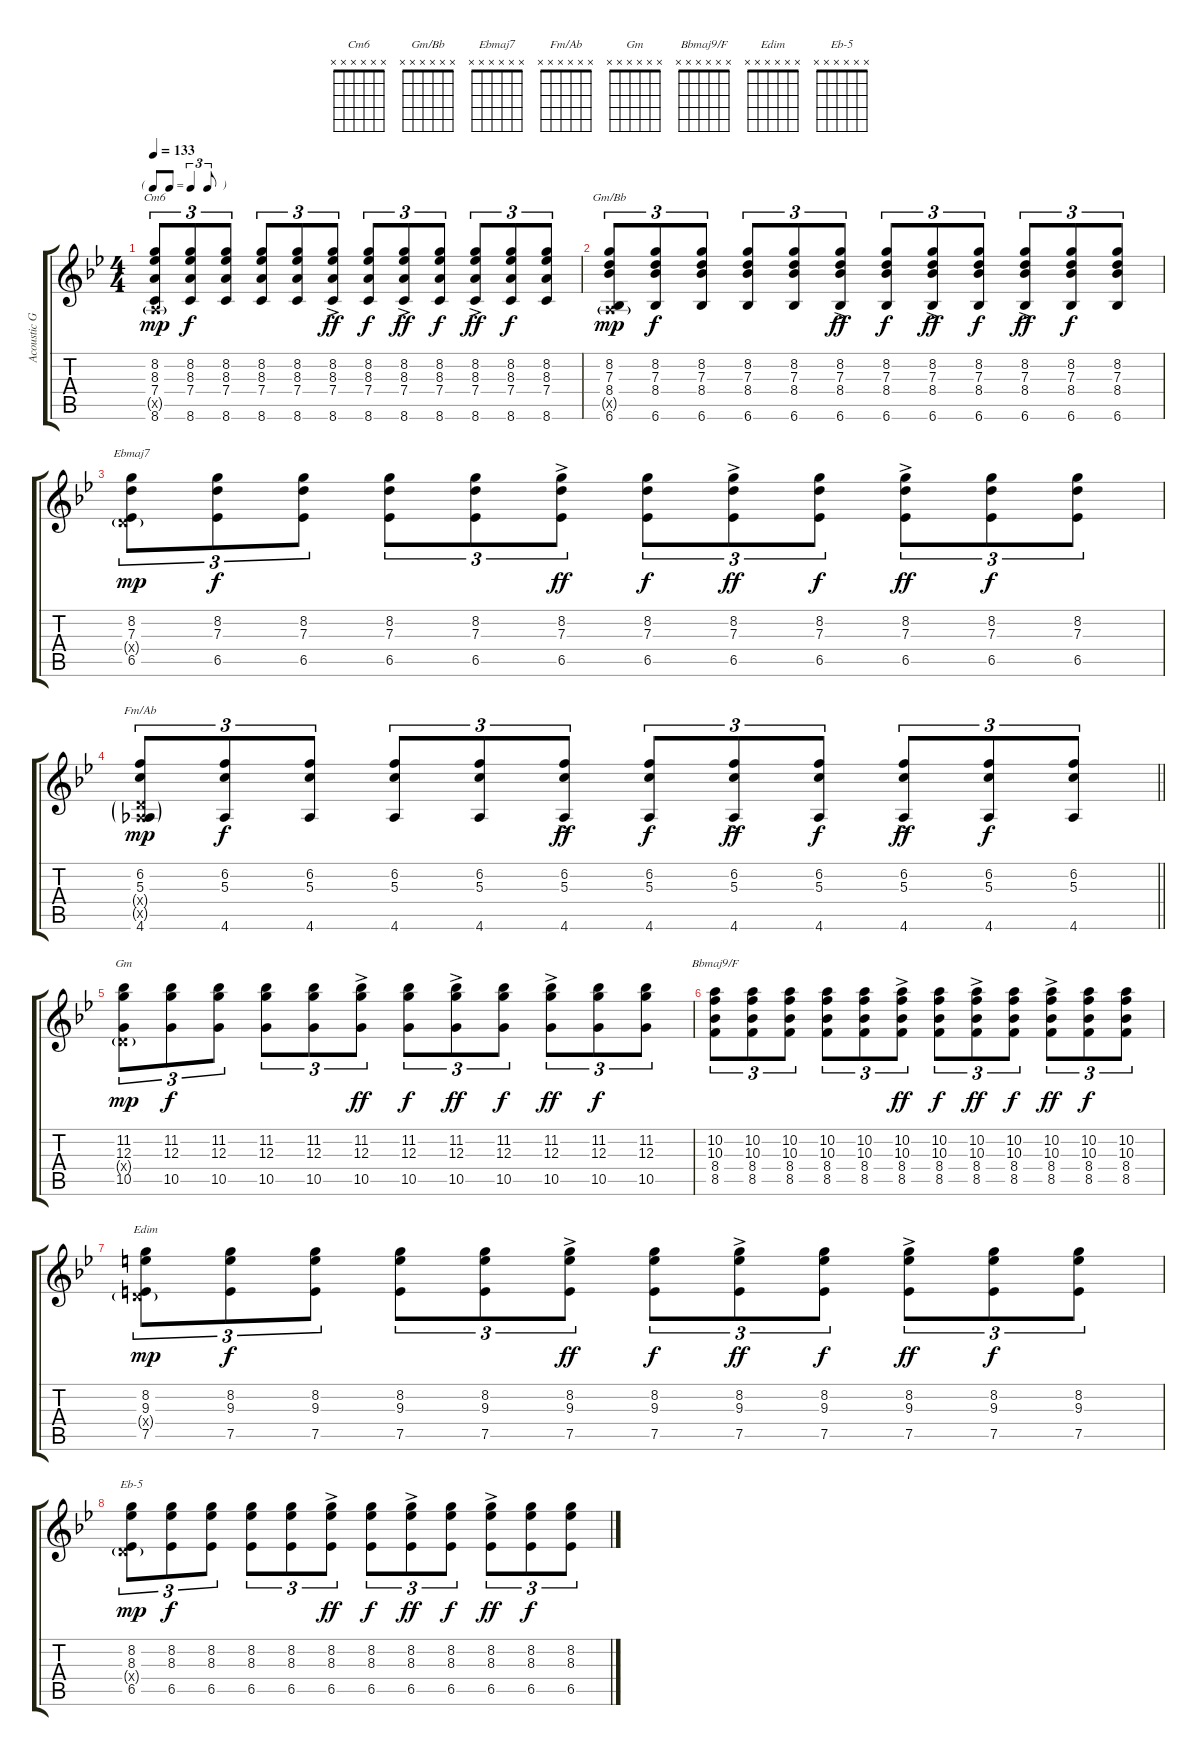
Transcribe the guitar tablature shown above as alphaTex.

\track ("Acoustic Guitar" "Acoustic G") {instrument acousticguitarsteel}
\staff {score tabs}
\tuning (E4 B3 G3 D3 A2 E2) {hide}
\chord ("Cm6" x x x x x x)
\chord ("Gm/Bb" x x x x x x)
\chord ("Ebmaj7" x x x x x x)
\chord ("Fm/Ab" x x x x x x)
\chord ("Gm" x x x x x x)
\chord ("Bbmaj9/F" x x x x x x)
\chord ("Edim" x x x x x x)
\chord ("Eb-5" x x x x x x)
\ts (4 4)
\tf triplet8th
\tempo 133
\clef g2
\ks gminor
(8.2 8.3 7.4 0.5{g x} 8.6).8{tu (3 2) ch "Cm6" dy mp} (8.2 8.3 7.4 8.6).8{tu (3 2) dy f} (8.2 8.3 7.4 8.6).8{tu (3 2)} (8.2 8.3 7.4 8.6).8{tu (3 2)} (8.2 8.3 7.4 8.6).8{tu (3 2)} (8.2{ac} 8.3{ac} 7.4{ac} 8.6{ac}).8{tu (3 2) dy ff} (8.2 8.3 7.4 8.6).8{tu (3 2) dy f} (8.2{ac} 8.3{ac} 7.4{ac} 8.6{ac}).8{tu (3 2) dy ff} (8.2 8.3 7.4 8.6).8{tu (3 2) dy f} (8.2{ac} 8.3{ac} 7.4{ac} 8.6{ac}).8{tu (3 2) dy ff} (8.2 8.3 7.4 8.6).8{tu (3 2) dy f} (8.2 8.3 7.4 8.6).8{tu (3 2)} |
(8.2 7.3 8.4 0.5{g x} 6.6).8{tu (3 2) ch "Gm/Bb" dy mp} (8.2 7.3 8.4 6.6).8{tu (3 2) dy f} (8.2 7.3 8.4 6.6).8{tu (3 2)} (8.2 7.3 8.4 6.6).8{tu (3 2)} (8.2 7.3 8.4 6.6).8{tu (3 2)} (8.2{ac} 7.3{ac} 8.4{ac} 6.6{ac}).8{tu (3 2) dy ff} (8.2 7.3 8.4 6.6).8{tu (3 2) dy f} (8.2{ac} 7.3{ac} 8.4{ac} 6.6{ac}).8{tu (3 2) dy ff} (8.2 7.3 8.4 6.6).8{tu (3 2) dy f} (8.2{ac} 7.3{ac} 8.4{ac} 6.6{ac}).8{tu (3 2) dy ff} (8.2 7.3 8.4 6.6).8{tu (3 2) dy f} (8.2 7.3 8.4 6.6).8{tu (3 2)} |
(8.2 7.3 0.4{g x} 6.5).8{tu (3 2) ch "Ebmaj7" dy mp} (8.2 7.3 6.5).8{tu (3 2) dy f} (8.2 7.3 6.5).8{tu (3 2)} (8.2 7.3 6.5).8{tu (3 2)} (8.2 7.3 6.5).8{tu (3 2)} (8.2{ac} 7.3{ac} 6.5{ac}).8{tu (3 2) dy ff} (8.2 7.3 6.5).8{tu (3 2) dy f} (8.2{ac} 7.3{ac} 6.5{ac}).8{tu (3 2) dy ff} (8.2 7.3 6.5).8{tu (3 2) dy f} (8.2{ac} 7.3{ac} 6.5{ac}).8{tu (3 2) dy ff} (8.2 7.3 6.5).8{tu (3 2) dy f} (8.2 7.3 6.5).8{tu (3 2)} |
\barLineRight lightlight
(6.2 5.3 0.4{g x} 0.5{g x} 4.6).8{tu (3 2) ch "Fm/Ab" dy mp} (6.2 5.3 4.6).8{tu (3 2) dy f} (6.2 5.3 4.6).8{tu (3 2)} (6.2 5.3 4.6).8{tu (3 2)} (6.2 5.3 4.6).8{tu (3 2)} (6.2{ac} 5.3{ac} 4.6{ac}).8{tu (3 2) dy ff} (6.2 5.3 4.6).8{tu (3 2) dy f} (6.2{ac} 5.3{ac} 4.6{ac}).8{tu (3 2) dy ff} (6.2 5.3 4.6).8{tu (3 2) dy f} (6.2{ac} 5.3{ac} 4.6{ac}).8{tu (3 2) dy ff} (6.2 5.3 4.6).8{tu (3 2) dy f} (6.2 5.3 4.6).8{tu (3 2)} |
(11.2 12.3 0.4{g x} 10.5).8{tu (3 2) ch "Gm" dy mp} (11.2 12.3 10.5).8{tu (3 2) dy f} (11.2 12.3 10.5).8{tu (3 2)} (11.2 12.3 10.5).8{tu (3 2)} (11.2 12.3 10.5).8{tu (3 2)} (11.2{ac} 12.3{ac} 10.5{ac}).8{tu (3 2) dy ff} (11.2 12.3 10.5).8{tu (3 2) dy f} (11.2{ac} 12.3{ac} 10.5{ac}).8{tu (3 2) dy ff} (11.2 12.3 10.5).8{tu (3 2) dy f} (11.2{ac} 12.3{ac} 10.5{ac}).8{tu (3 2) dy ff} (11.2 12.3 10.5).8{tu (3 2) dy f} (11.2 12.3 10.5).8{tu (3 2)} |
(10.2 10.3 8.4 8.5).8{tu (3 2) ch "Bbmaj9/F"} (10.2 10.3 8.4 8.5).8{tu (3 2)} (10.2 10.3 8.4 8.5).8{tu (3 2)} (10.2 10.3 8.4 8.5).8{tu (3 2)} (10.2 10.3 8.4 8.5).8{tu (3 2)} (10.2{ac} 10.3{ac} 8.4{ac} 8.5{ac}).8{tu (3 2) dy ff} (10.2 10.3 8.4 8.5).8{tu (3 2) dy f} (10.2{ac} 10.3{ac} 8.4{ac} 8.5{ac}).8{tu (3 2) dy ff} (10.2 10.3 8.4 8.5).8{tu (3 2) dy f} (10.2{ac} 10.3{ac} 8.4{ac} 8.5{ac}).8{tu (3 2) dy ff} (10.2 10.3 8.4 8.5).8{tu (3 2) dy f} (10.2 10.3 8.4 8.5).8{tu (3 2)} |
(8.2 9.3 0.4{g x} 7.5).8{tu (3 2) ch "Edim" dy mp} (8.2 9.3 7.5).8{tu (3 2) dy f} (8.2 9.3 7.5).8{tu (3 2)} (8.2 9.3 7.5).8{tu (3 2)} (8.2 9.3 7.5).8{tu (3 2)} (8.2{ac} 9.3{ac} 7.5{ac}).8{tu (3 2) dy ff} (8.2 9.3 7.5).8{tu (3 2) dy f} (8.2{ac} 9.3{ac} 7.5{ac}).8{tu (3 2) dy ff} (8.2 9.3 7.5).8{tu (3 2) dy f} (8.2{ac} 9.3{ac} 7.5{ac}).8{tu (3 2) dy ff} (8.2 9.3 7.5).8{tu (3 2) dy f} (8.2 9.3 7.5).8{tu (3 2)} |
(8.2 8.3 0.4{g x} 6.5).8{tu (3 2) ch "Eb-5" dy mp} (8.2 8.3 6.5).8{tu (3 2) dy f} (8.2 8.3 6.5).8{tu (3 2)} (8.2 8.3 6.5).8{tu (3 2)} (8.2 8.3 6.5).8{tu (3 2)} (8.2{ac} 8.3{ac} 6.5{ac}).8{tu (3 2) dy ff} (8.2 8.3 6.5).8{tu (3 2) dy f} (8.2{ac} 8.3{ac} 6.5{ac}).8{tu (3 2) dy ff} (8.2 8.3 6.5).8{tu (3 2) dy f} (8.2{ac} 8.3{ac} 6.5{ac}).8{tu (3 2) dy ff} (8.2 8.3 6.5).8{tu (3 2) dy f} (8.2 8.3 6.5).8{tu (3 2)}
